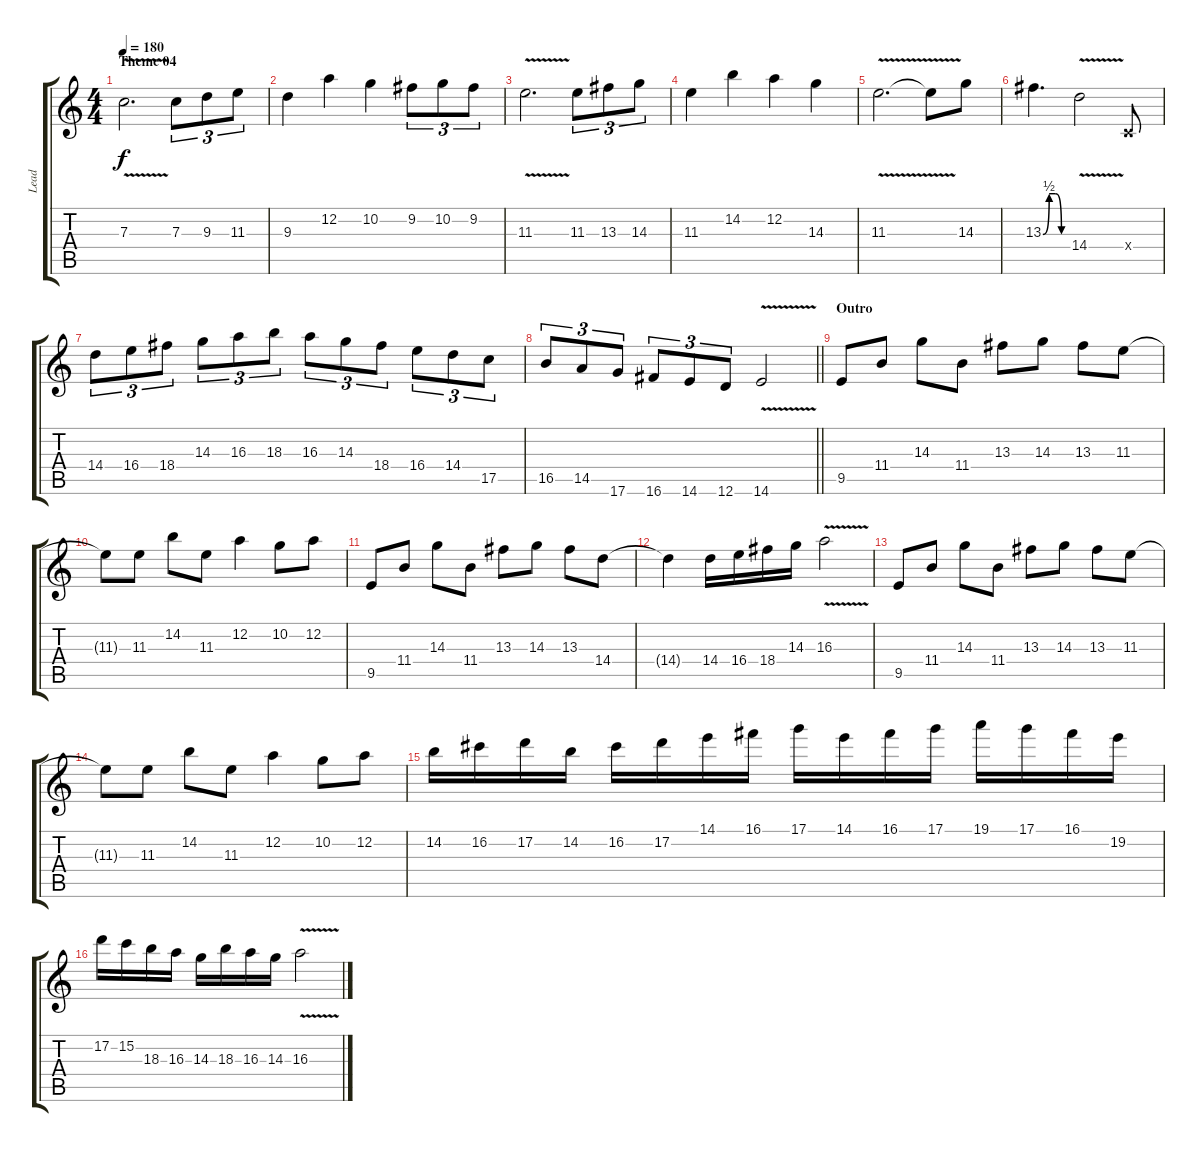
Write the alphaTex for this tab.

\track ("Lead" "Lead") {instrument distortionguitar}
\staff {score tabs}
\tuning (D4 A3 F3 C3 G2 D2) {hide}
\ts (4 4)
\section ("" "Theme 04")
\tempo 180
\clef g2
\ks c
7.3{v}.2{d dy f} 7.3.8{tu (3 2)} 9.3.8{tu (3 2)} 11.3.8{tu (3 2)} |
9.3.4 12.2.4 10.2.4 9.2.8{tu (3 2)} 10.2.8{tu (3 2)} 9.2.8{tu (3 2)} |
11.3{v}.2{d} 11.3.8{tu (3 2)} 13.3.8{tu (3 2)} 14.3.8{tu (3 2)} |
11.3.4 14.2.4 12.2.4 14.3.4 |
11.3{v}.2{d} 11.3{t}.8 14.3.8 |
13.3{be (custom 0 0 15 2 30 2 45 0 60 0)}.4{d} 14.4{v}.2 0.4{x}.8 |
14.4.8{tu (3 2)} 16.4.8{tu (3 2)} 18.4.8{tu (3 2)} 14.3.8{tu (3 2)} 16.3.8{tu (3 2)} 18.3.8{tu (3 2)} 16.3.8{tu (3 2)} 14.3.8{tu (3 2)} 18.4.8{tu (3 2)} 16.4.8{tu (3 2)} 14.4.8{tu (3 2)} 17.5.8{tu (3 2)} |
\barLineRight lightlight
16.5.8{tu (3 2)} 14.5.8{tu (3 2)} 17.6.8{tu (3 2)} 16.6.8{tu (3 2)} 14.6.8{tu (3 2)} 12.6.8{tu (3 2)} 14.6{v}.2 |
\section ("" "Outro")
9.5.8 11.4.8 14.3.8 11.4.8 13.3.8 14.3.8 13.3.8 11.3.8 |
11.3{t}.8 11.3.8 14.2.8 11.3.8 12.2.4 10.2.8 12.2.8 |
9.5.8 11.4.8 14.3.8 11.4.8 13.3.8 14.3.8 13.3.8 14.4.8 |
14.4{t}.4 14.4.16 16.4.16 18.4.16 14.3.16 16.3{v}.2 |
9.5.8 11.4.8 14.3.8 11.4.8 13.3.8 14.3.8 13.3.8 11.3.8 |
11.3{t}.8 11.3.8 14.2.8 11.3.8 12.2.4 10.2.8 12.2.8 |
14.2.16 16.2.16 17.2.16 14.2.16 16.2.16 17.2.16 14.1.16 16.1.16 17.1.16 14.1.16 16.1.16 17.1.16 19.1.16 17.1.16 16.1.16 19.2.16 |
17.2.16 15.2.16 18.3.16 16.3.16 14.3.16 18.3.16 16.3.16 14.3.16 16.3{v}.2
